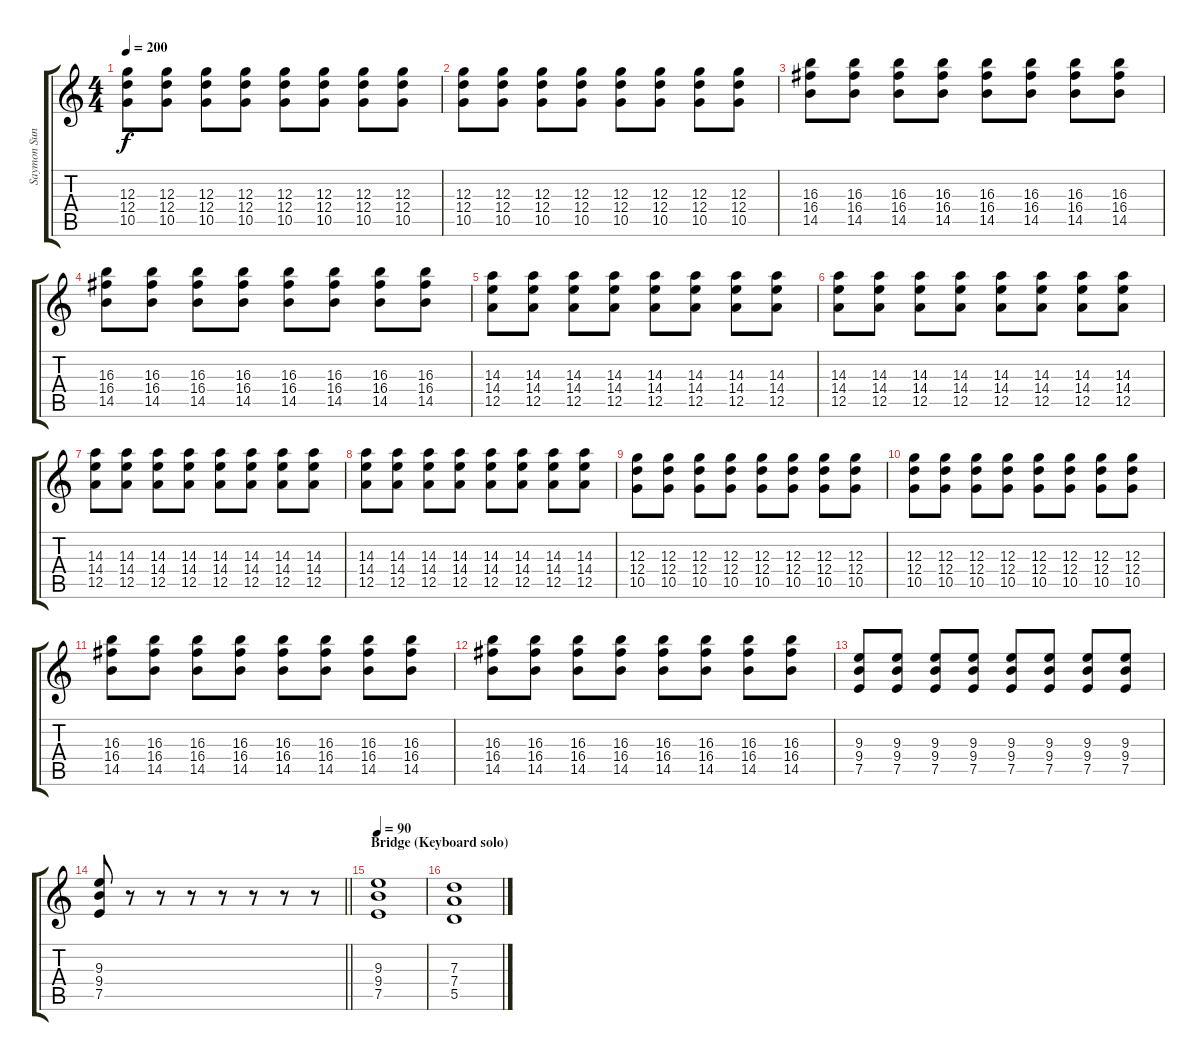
\track ("Saymon Sundiam (Rhythm Guitar)" "Saymon Sun") {instrument distortionguitar}
\staff {score tabs}
\tuning (E4 B3 G3 D3 A2 E2) {hide}
\ts (4 4)
\tempo 200
\clef g2
\ks c
(12.3 12.4 10.5).8{dy f} (12.3 12.4 10.5).8 (12.3 12.4 10.5).8 (12.3 12.4 10.5).8 (12.3 12.4 10.5).8 (12.3 12.4 10.5).8 (12.3 12.4 10.5).8 (12.3 12.4 10.5).8 |
(12.3 12.4 10.5).8 (12.3 12.4 10.5).8 (12.3 12.4 10.5).8 (12.3 12.4 10.5).8 (12.3 12.4 10.5).8 (12.3 12.4 10.5).8 (12.3 12.4 10.5).8 (12.3 12.4 10.5).8 |
(16.3 16.4 14.5).8 (16.3 16.4 14.5).8 (16.3 16.4 14.5).8 (16.3 16.4 14.5).8 (16.3 16.4 14.5).8 (16.3 16.4 14.5).8 (16.3 16.4 14.5).8 (16.3 16.4 14.5).8 |
(16.3 16.4 14.5).8 (16.3 16.4 14.5).8 (16.3 16.4 14.5).8 (16.3 16.4 14.5).8 (16.3 16.4 14.5).8 (16.3 16.4 14.5).8 (16.3 16.4 14.5).8 (16.3 16.4 14.5).8 |
(14.3 14.4 12.5).8 (14.3 14.4 12.5).8 (14.3 14.4 12.5).8 (14.3 14.4 12.5).8 (14.3 14.4 12.5).8 (14.3 14.4 12.5).8 (14.3 14.4 12.5).8 (14.3 14.4 12.5).8 |
(14.3 14.4 12.5).8 (14.3 14.4 12.5).8 (14.3 14.4 12.5).8 (14.3 14.4 12.5).8 (14.3 14.4 12.5).8 (14.3 14.4 12.5).8 (14.3 14.4 12.5).8 (14.3 14.4 12.5).8 |
(14.3 14.4 12.5).8 (14.3 14.4 12.5).8 (14.3 14.4 12.5).8 (14.3 14.4 12.5).8 (14.3 14.4 12.5).8 (14.3 14.4 12.5).8 (14.3 14.4 12.5).8 (14.3 14.4 12.5).8 |
(14.3 14.4 12.5).8 (14.3 14.4 12.5).8 (14.3 14.4 12.5).8 (14.3 14.4 12.5).8 (14.3 14.4 12.5).8 (14.3 14.4 12.5).8 (14.3 14.4 12.5).8 (14.3 14.4 12.5).8 |
(12.3 12.4 10.5).8 (12.3 12.4 10.5).8 (12.3 12.4 10.5).8 (12.3 12.4 10.5).8 (12.3 12.4 10.5).8 (12.3 12.4 10.5).8 (12.3 12.4 10.5).8 (12.3 12.4 10.5).8 |
(12.3 12.4 10.5).8 (12.3 12.4 10.5).8 (12.3 12.4 10.5).8 (12.3 12.4 10.5).8 (12.3 12.4 10.5).8 (12.3 12.4 10.5).8 (12.3 12.4 10.5).8 (12.3 12.4 10.5).8 |
(16.3 16.4 14.5).8 (16.3 16.4 14.5).8 (16.3 16.4 14.5).8 (16.3 16.4 14.5).8 (16.3 16.4 14.5).8 (16.3 16.4 14.5).8 (16.3 16.4 14.5).8 (16.3 16.4 14.5).8 |
(16.3 16.4 14.5).8 (16.3 16.4 14.5).8 (16.3 16.4 14.5).8 (16.3 16.4 14.5).8 (16.3 16.4 14.5).8 (16.3 16.4 14.5).8 (16.3 16.4 14.5).8 (16.3 16.4 14.5).8 |
(9.3 9.4 7.5).8 (9.3 9.4 7.5).8 (9.3 9.4 7.5).8 (9.3 9.4 7.5).8 (9.3 9.4 7.5).8 (9.3 9.4 7.5).8 (9.3 9.4 7.5).8 (9.3 9.4 7.5).8 |
\barLineRight lightlight
(9.3 9.4 7.5).8 r.8 r.8 r.8 r.8 r.8 r.8 r.8 |
\section ("" "Bridge (Keyboard solo)")
\tempo 90
(9.3 9.4 7.5).1 |
(7.3 7.4 5.5).1
